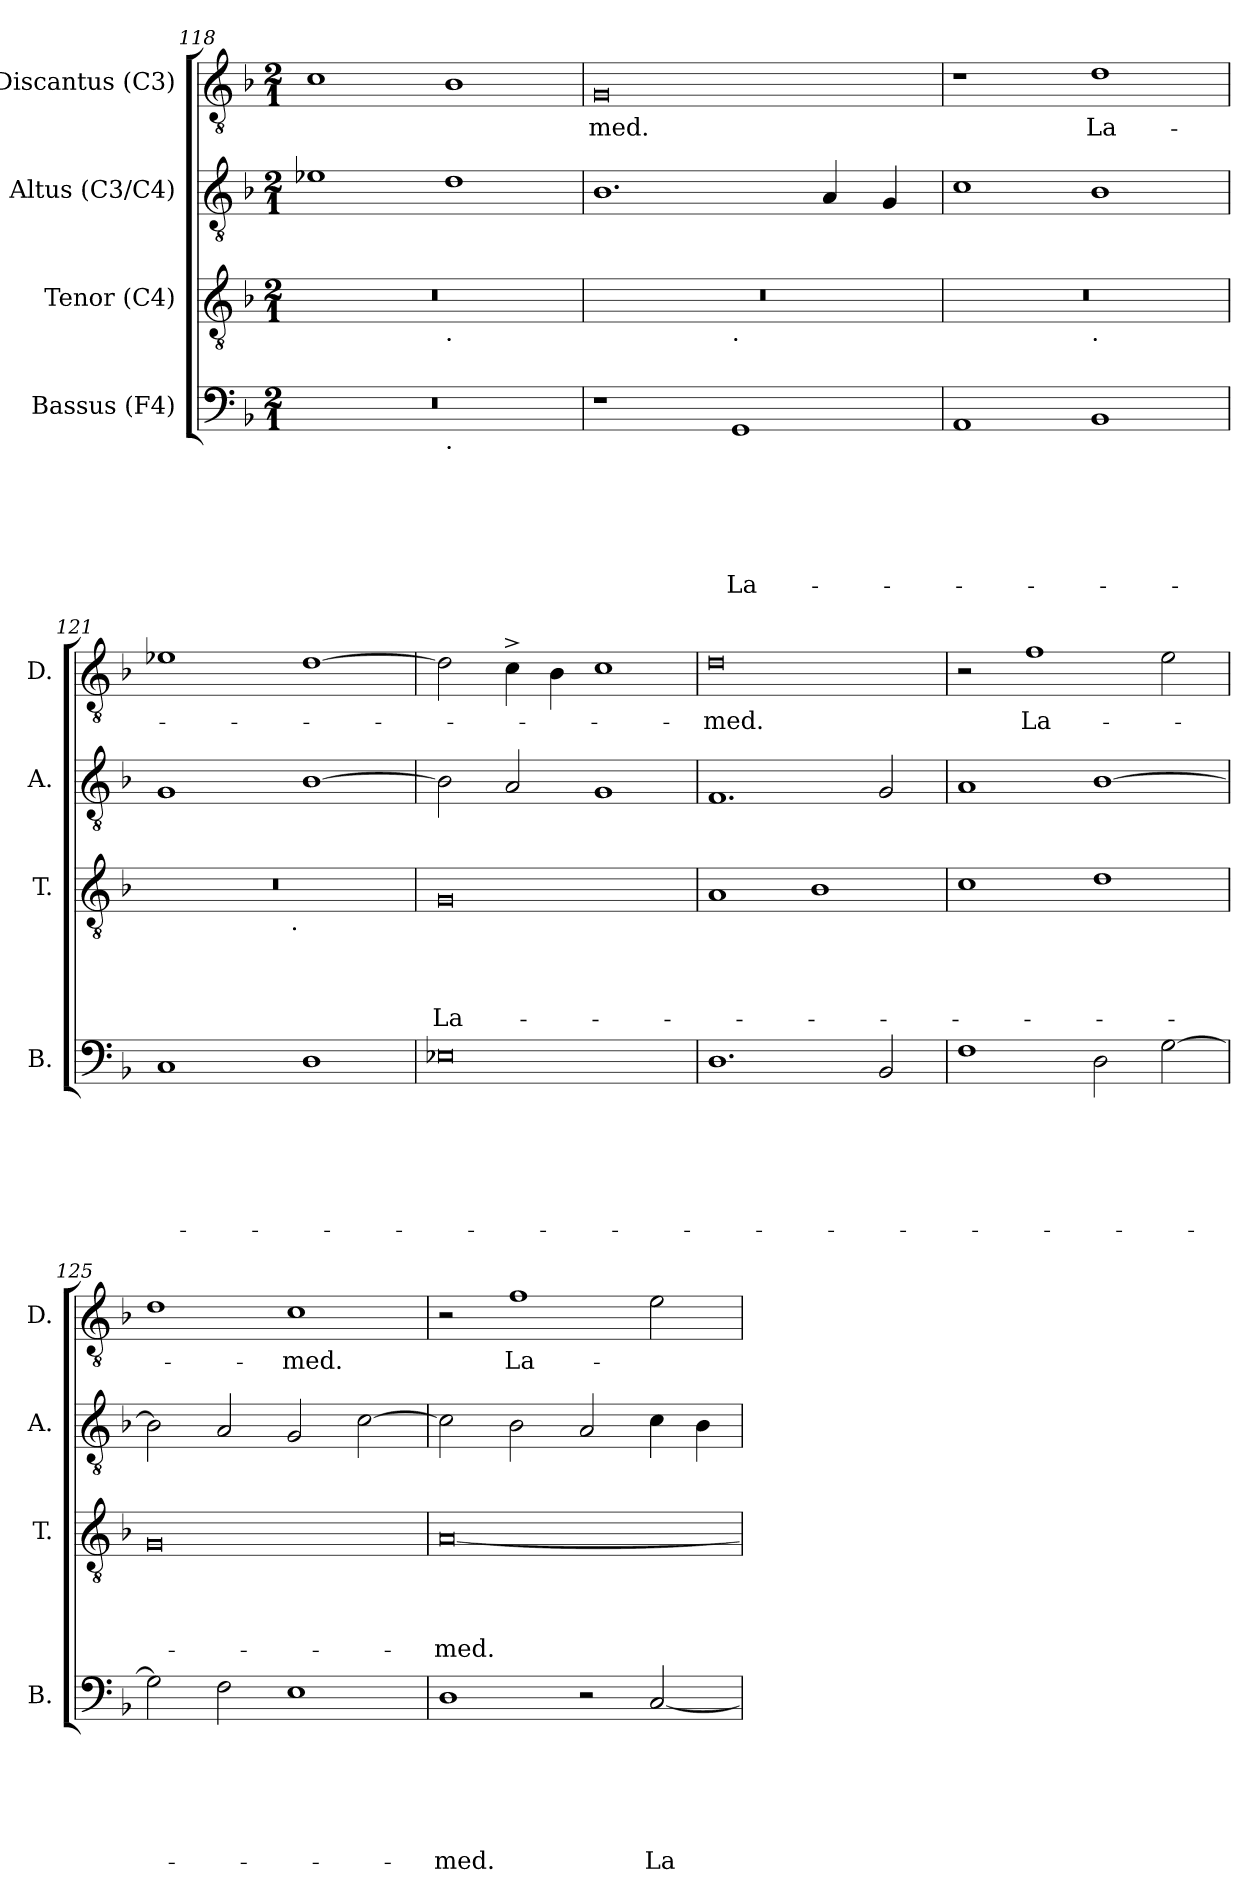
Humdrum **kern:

**kern	**text	**text	**text	**text	**text	**text	**kern	**text	**text	**text	**text	**kern	**kern	**text
*part4	*part4	*part4	*part4	*part4	*part4	*part4	*part3	*part3	*part3	*part3	*part3	*part2	*part1	*part1
*staff4	*staff4	*staff4	*staff4	*staff4	*staff4	*staff4	*staff3	*staff3	*staff3	*staff3	*staff3	*staff2	*staff1	*staff1
*I"Bassus (F4)	*	*	*	*	*	*	*I"Tenor (C4)	*	*	*	*	*I"Altus (C3/C4)	*I"Discantus (C3)	*
*I'B.	*	*	*	*	*	*	*I'T.	*	*	*	*	*I'A.	*I'D.	*
!!LO:LB:g=z
*clefF4	*	*	*	*	*	*	*clefGv2	*	*	*	*	*clefGv2	*clefGv2	*
*k[b-]	*	*	*	*	*	*	*k[b-]	*	*	*	*	*k[b-]	*k[b-]	*
*F:	*	*	*	*	*	*	*F:	*	*	*	*	*F:	*F:	*
*M2/1	*	*	*	*	*	*	*M2/1	*	*	*	*	*M2/1	*M2/1	*
=118	=118	=118	=118	=118	=118	=118	=118	=118	=118	=118	=118	=118	=118	=118
*^	*	*	*	*	*	*	*^	*	*	*	*	*	*	*
0r	1ryy	.	.	.	.	.	.	0r	1ryy	.	.	.	.	1e-X	1c	.
!	!	!	!	!	!	!	!	!	!LO:TX:b:t=.	!	!	!	!	!	!	!
!	!LO:TX:b:t=.	!	!	!	!	!	!	!	!	!	!	!	!	!	!	!
.	1ryy	.	.	.	.	.	.	.	1ryy	.	.	.	.	1d	1B-	.
=119	=119	=119	=119	=119	=119	=119	=119	=119	=119	=119	=119	=119	=119	=119	=119	=119
!	!	!	!	!	!	!	!	!	!	!	!	!	!	!	!	!LO:LY:b
*v	*v	*	*	*	*	*	*	*	*	*	*	*	*	*	*	*
1r	.	.	.	.	.	.	0r	1ryy	.	.	.	.	1.B-	0G	med.
!	!	!	!	!	!	!	!	!LO:TX:b:t=.	!	!	!	!	!	!	!
!	!	!	!	!	!	!LO:LY:b	!	!	!	!	!	!	!	!	!
1GG	.	.	.	.	.	La-	.	1ryy	.	.	.	.	.	.	.
.	.	.	.	.	.	.	.	.	.	.	.	.	4A/	.	.
.	.	.	.	.	.	.	.	.	.	.	.	.	4G/	.	.
=120	=120	=120	=120	=120	=120	=120	=120	=120	=120	=120	=120	=120	=120	=120	=120
1AA	.	.	.	.	.	.	0r	1ryy	.	.	.	.	1c	1r	.
!	!	!	!	!	!	!	!	!LO:TX:b:t=.	!	!	!	!	!	!	!
!	!	!	!	!	!	!	!	!	!	!	!	!	!	!	!LO:LY:b
1BB-	.	.	.	.	.	.	.	1ryy	.	.	.	.	1B-	1d	La-
=121	=121	=121	=121	=121	=121	=121	=121	=121	=121	=121	=121	=121	=121	=121	=121
1C	.	.	.	.	.	.	0r	2ryy	.	.	.	.	1G	1e-	.
.	.	.	.	.	.	.	.	4...ryy	.	.	.	.	.	.	.
!	!	!	!	!	!	!	!	!LO:TX:b:t=.	!	!	!	!	!	!	!
.	.	.	.	.	.	.	.	1ryy	.	.	.	.	.	.	.
1D	.	.	.	.	.	.	.	.	.	.	.	.	[>1B-	[>1d	.
.	.	.	.	.	.	.	.	32ryy	.	.	.	.	.	.	.
=122	=122	=122	=122	=122	=122	=122	=122	=122	=122	=122	=122	=122	=122	=122	=122
!	!	!	!	!	!	!	!	!	!	!	!	!LO:LY:b	!	!	!
*	*	*	*	*	*	*	*v	*v	*	*	*	*	*	*	*
0E-X	.	.	.	.	.	.	0G	.	.	.	La-	2B-\]	2d\]	.
.	.	.	.	.	.	.	.	.	.	.	.	2A/	4c^>\	.
.	.	.	.	.	.	.	.	.	.	.	.	.	4B-\	.
.	.	.	.	.	.	.	.	.	.	.	.	1G	1c	.
=123	=123	=123	=123	=123	=123	=123	=123	=123	=123	=123	=123	=123	=123	=123
!	!	!	!	!	!	!	!	!	!	!	!	!	!	!LO:LY:b
1.D	.	.	.	.	.	.	1A	.	.	.	.	1.F	0d	-med.
.	.	.	.	.	.	.	1B-	.	.	.	.	.	.	.
2BB-/	.	.	.	.	.	.	.	.	.	.	.	2G/	.	.
!!LO:LB:g=z
=124	=124	=124	=124	=124	=124	=124	=124	=124	=124	=124	=124	=124	=124	=124
1F	.	.	.	.	.	.	1c	.	.	.	.	1A	2r	.
!	!	!	!	!	!	!	!	!	!	!	!	!	!	!LO:LY:b
.	.	.	.	.	.	.	.	.	.	.	.	.	1f	La-
2D\	.	.	.	.	.	.	1d	.	.	.	.	[>1B-	.	.
[>2G\	.	.	.	.	.	.	.	.	.	.	.	.	2e\	.
=125	=125	=125	=125	=125	=125	=125	=125	=125	=125	=125	=125	=125	=125	=125
2G\]	.	.	.	.	.	.	0G	.	.	.	.	2B-\]	1d	.
2F\	.	.	.	.	.	.	.	.	.	.	.	2A/	.	.
!	!	!	!	!	!	!	!	!	!	!	!	!	!	!LO:LY:b
1E	.	.	.	.	.	.	.	.	.	.	.	2G/	1c	-med.
.	.	.	.	.	.	.	.	.	.	.	.	[>2c\	.	.
=126	=126	=126	=126	=126	=126	=126	=126	=126	=126	=126	=126	=126	=126	=126
!	!	!	!	!	!	!LO:LY:b	!	!	!	!	!LO:LY:b	!	!	!
1D	.	.	.	.	.	-med.	[<0A	.	.	.	-med.	2c\]	2r	.
!	!	!	!	!	!	!	!	!	!	!	!	!	!	!LO:LY:b
.	.	.	.	.	.	.	.	.	.	.	.	2B-\	1f	La-
2r	.	.	.	.	.	.	.	.	.	.	.	2A/	.	.
!	!	!	!	!	!	!LO:LY:b	!	!	!	!	!	!	!	!
[<2C/	.	.	.	.	.	La-	.	.	.	.	.	4c\	2e\	.
.	.	.	.	.	.	.	.	.	.	.	.	4B-\	.	.
=	=	=	=	=	=	=	=	=	=	=	=	=	=	=
*-	*-	*-	*-	*-	*-	*-	*-	*-	*-	*-	*-	*-	*-	*-
